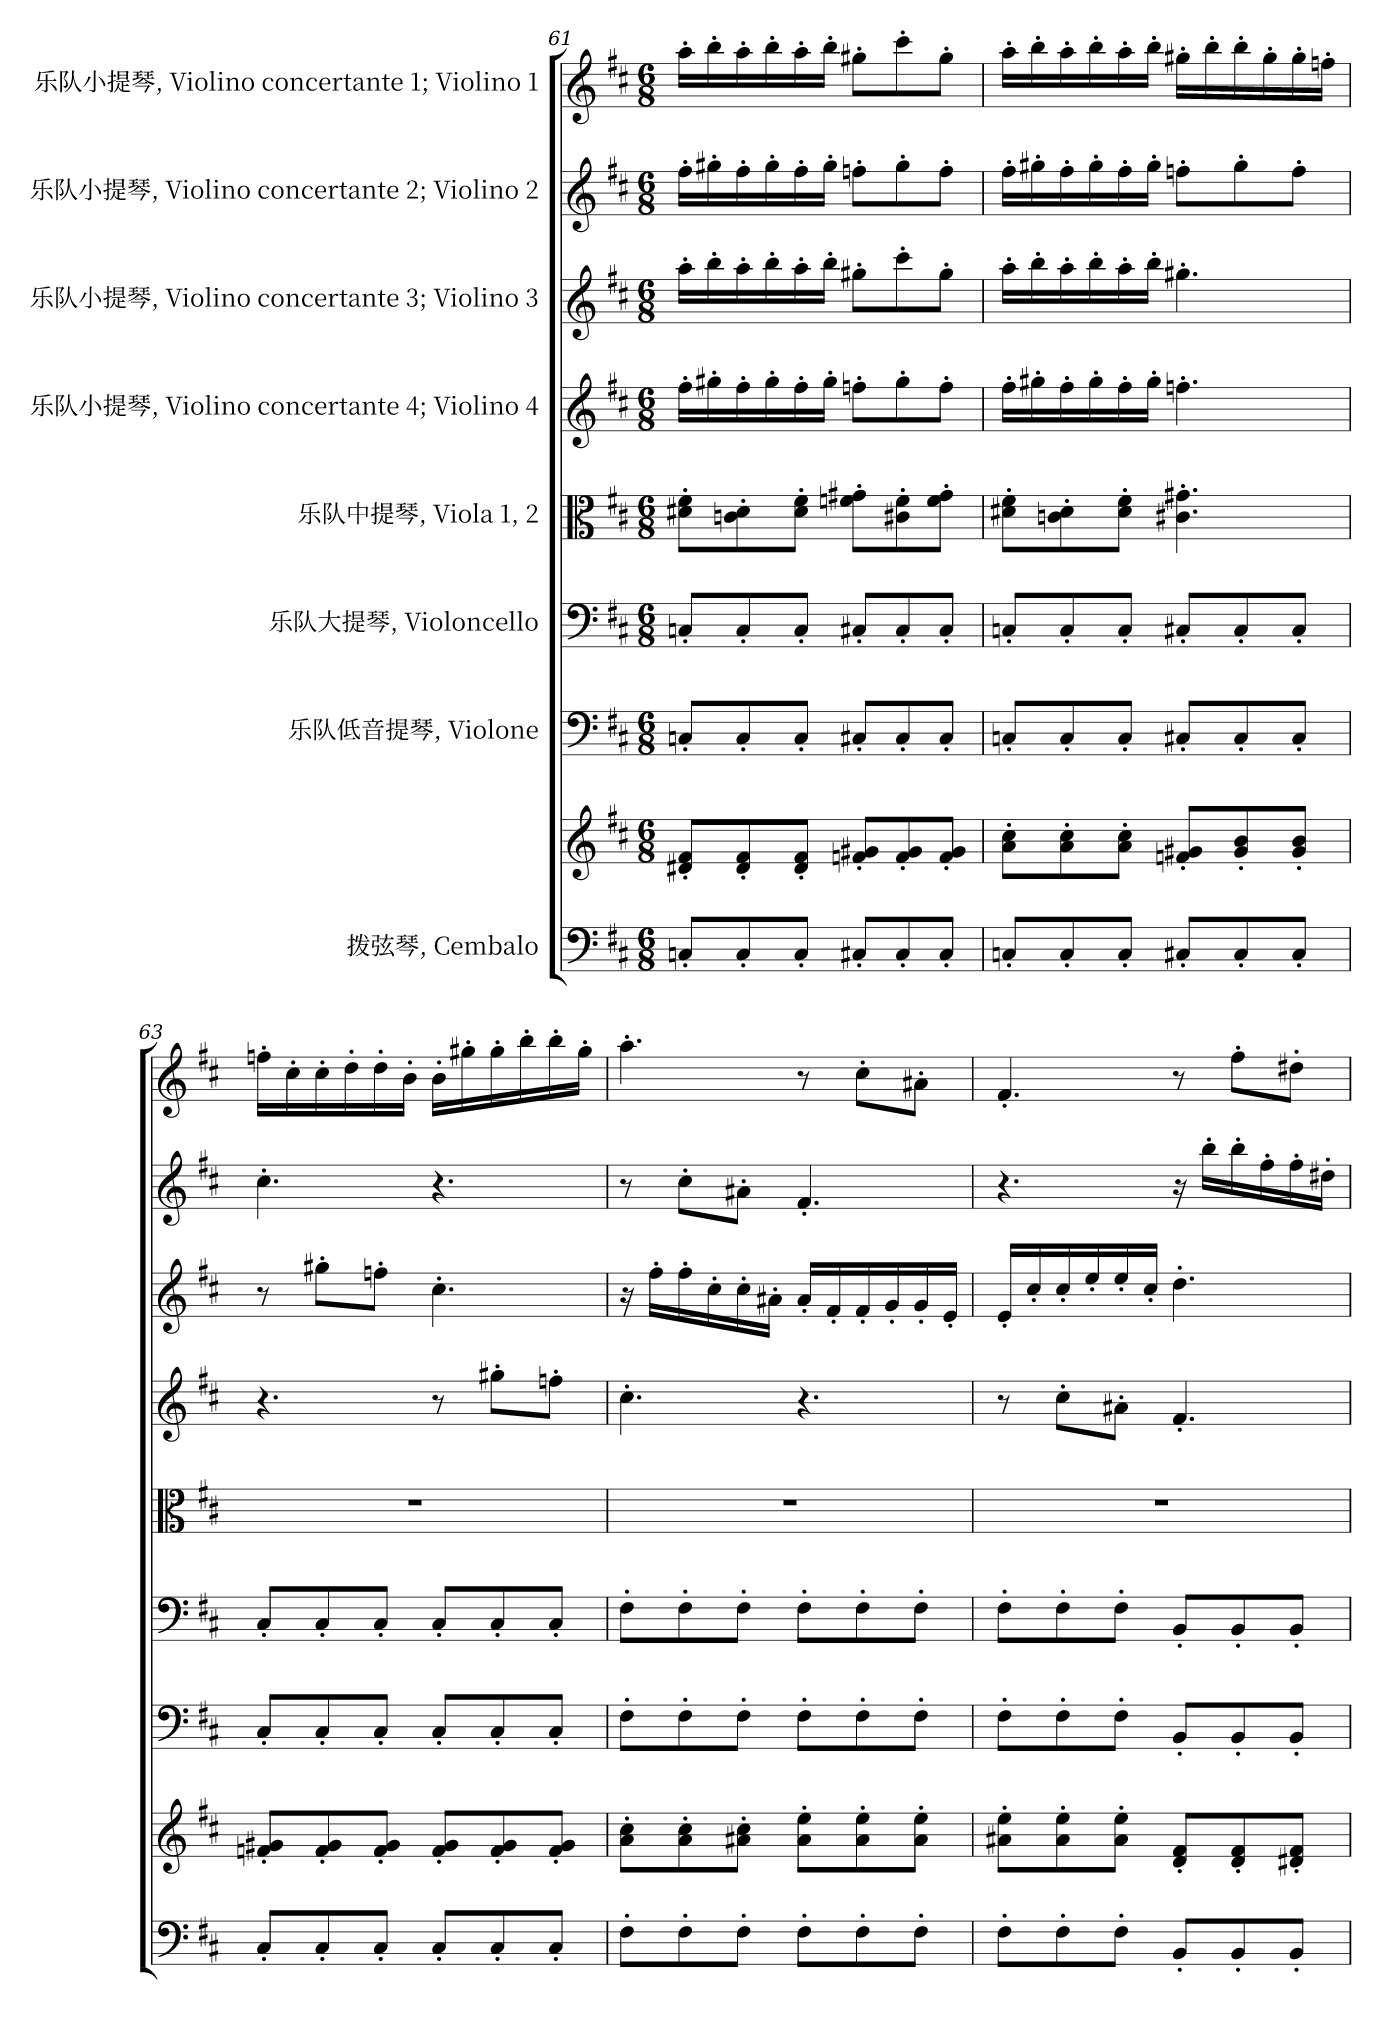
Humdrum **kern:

**kern	**kern	**kern	**kern	**kern	**kern	**kern	**kern	**kern
*part8	*part8	*part7	*part6	*part5	*part4	*part3	*part2	*part1
*staff9	*staff8	*staff7	*staff6	*staff5	*staff4	*staff3	*staff2	*staff1
*I"拨弦琴, Cembalo	*	*I"乐队低音提琴, Violone	*I"乐队大提琴, Violoncello	*I"乐队中提琴, Viola 1, 2	*I"乐队小提琴, Violino concertante 4; Violino 4	*I"乐队小提琴, Violino concertante 3; Violino 3	*I"乐队小提琴, Violino concertante 2; Violino 2	*I"乐队小提琴, Violino concertante 1; Violino 1
*clefF4	*clefG2	*clefF4	*clefF4	*clefC3	*clefG2	*clefG2	*clefG2	*clefG2
*	*	*ITrd7c12	*	*	*	*	*	*
*k[f#c#]	*k[f#c#]	*k[f#c#]	*k[f#c#]	*k[f#c#]	*k[f#c#]	*k[f#c#]	*k[f#c#]	*k[f#c#]
*M6/8	*M6/8	*M6/8	*M6/8	*M6/8	*M6/8	*M6/8	*M6/8	*M6/8
=61	=61	=61	=61	=61	=61	=61	=61	=61
8Cn'/L	8d#X/' 8f#/'L	8CCn'/L	8Cn'/L	8d#X\' 8f#\'L	16ff#'\LL	16aa'\LL	16ff#'\LL	16aa'\LL
.	.	.	.	.	16gg#X'\	16bb'\	16gg#X'\	16bb'\
8C'/	8d#/' 8f#/'	8CC'/	8C'/	8cn\' 8d#\'	16ff#'\	16aa'\	16ff#'\	16aa'\
.	.	.	.	.	16gg#'\	16bb'\	16gg#'\	16bb'\
8C'/J	8d#/' 8f#/'J	8CC'/J	8C'/J	8d#\' 8f#\'J	16ff#'\	16aa'\	16ff#'\	16aa'\
.	.	.	.	.	16gg#'\JJ	16bb'\JJ	16gg#'\JJ	16bb'\JJ
8C#X'/L	8fn/' 8g#X/'L	8CC#X'/L	8C#X'/L	8fn\' 8g#X\'L	8ffn'\L	8gg#X'\L	8ffn'\L	8gg#X'\L
8C#'/	8f/' 8g#/'	8CC#'/	8C#'/	8c#X\' 8f\'	8gg#'\	8ccc#'\	8gg#'\	8ccc#'\
8C#'/J	8f/' 8g#/'J	8CC#'/J	8C#'/J	8f\' 8g#\'J	8ff'\J	8gg#'\J	8ff'\J	8gg#'\J
!!LO:PB:g=z
=62	=62	=62	=62	=62	=62	=62	=62	=62
8Cn'/L	8a\' 8cc#\'L	8CCn'/L	8Cn'/L	8d#X\' 8f#\'L	16ff#'\LL	16aa'\LL	16ff#'\LL	16aa'\LL
.	.	.	.	.	16gg#X'\	16bb'\	16gg#X'\	16bb'\
8C'/	8a\' 8cc#\'	8CC'/	8C'/	8cn\' 8d#\'	16ff#'\	16aa'\	16ff#'\	16aa'\
.	.	.	.	.	16gg#'\	16bb'\	16gg#'\	16bb'\
8C'/J	8a\' 8cc#\'J	8CC'/J	8C'/J	8d#\' 8f#\'J	16ff#'\	16aa'\	16ff#'\	16aa'\
.	.	.	.	.	16gg#'\JJ	16bb'\JJ	16gg#'\JJ	16bb'\JJ
8C#X'/L	8fn/' 8g#X/'L	8CC#X'/L	8C#X'/L	4.c#X\' 4.g#X\'	4.ffn'\	4.gg#X'\	8ffn'\L	16gg#X'\LL
.	.	.	.	.	.	.	.	16bb'\
8C#'/	8g#/' 8b/'	8CC#'/	8C#'/	.	.	.	8gg#'\	16bb'\
.	.	.	.	.	.	.	.	16gg#'\
8C#'/J	8g#/' 8b/'J	8CC#'/J	8C#'/J	.	.	.	8ff'\J	16gg#'\
.	.	.	.	.	.	.	.	16ffn'\JJ
=63	=63	=63	=63	=63	=63	=63	=63	=63
8C#'/L	8fn/' 8g#X/'L	8CC#'/L	8C#'/L	2.r	4.r	8r	4.cc#'\	16ffn'\LL
.	.	.	.	.	.	.	.	16cc#'\
8C#'/	8f/' 8g#/'	8CC#'/	8C#'/	.	.	8gg#X'\L	.	16cc#'\
.	.	.	.	.	.	.	.	16dd'\
8C#'/J	8f/' 8g#/'J	8CC#'/J	8C#'/J	.	.	8ffn'\J	.	16dd'\
.	.	.	.	.	.	.	.	16b'\JJ
8C#'/L	8f/' 8g#/'L	8CC#'/L	8C#'/L	.	8r	4.cc#'\	4.r	16b'\LL
.	.	.	.	.	.	.	.	16gg#X'\
8C#'/	8f/' 8g#/'	8CC#'/	8C#'/	.	8gg#X'\L	.	.	16gg#'\
.	.	.	.	.	.	.	.	16bb'\
8C#'/J	8f/' 8g#/'J	8CC#'/J	8C#'/J	.	8ffn'\J	.	.	16bb'\
.	.	.	.	.	.	.	.	16gg#'\JJ
!!LO:PB:g=z
=64	=64	=64	=64	=64	=64	=64	=64	=64
8F#'\L	8a\' 8cc#\'L	8FF#'\L	8F#'\L	2.r	4.cc#'\	16r	8r	4.aa'\
.	.	.	.	.	.	16ff#'\LL	.	.
8F#'\	8a\' 8cc#\'	8FF#'\	8F#'\	.	.	16ff#'\	8cc#'\L	.
.	.	.	.	.	.	16cc#'\	.	.
8F#'\J	8a#X\' 8cc#\'J	8FF#'\J	8F#'\J	.	.	16cc#'\	8a#X'\J	.
.	.	.	.	.	.	16a#X'\JJ	.	.
8F#'\L	8a#\' 8ee\'L	8FF#'\L	8F#'\L	.	4.r	16a#'/LL	4.f#'/	8r
.	.	.	.	.	.	16f#'/	.	.
8F#'\	8a#\' 8ee\'	8FF#'\	8F#'\	.	.	16f#'/	.	8cc#'\L
.	.	.	.	.	.	16g'/	.	.
8F#'\J	8a#\' 8ee\'J	8FF#'\J	8F#'\J	.	.	16g'/	.	8a#X'\J
.	.	.	.	.	.	16e'/JJ	.	.
=65	=65	=65	=65	=65	=65	=65	=65	=65
8F#'\L	8a#X\' 8ee\'L	8FF#'\L	8F#'\L	2.r	8r	16e'/LL	4.r	4.f#'/
.	.	.	.	.	.	16cc#'/	.	.
8F#'\	8a#\' 8ee\'	8FF#'\	8F#'\	.	8cc#'\L	16cc#'/	.	.
.	.	.	.	.	.	16ee'/	.	.
8F#'\J	8a#\' 8ee\'J	8FF#'\J	8F#'\J	.	8a#X'\J	16ee'/	.	.
.	.	.	.	.	.	16cc#'/JJ	.	.
8BB'/L	8d/' 8f#/'L	8BBB'/L	8BB'/L	.	4.f#'/	4.dd'\	16r	8r
.	.	.	.	.	.	.	16bb'\LL	.
8BB'/	8d/' 8f#/'	8BBB'/	8BB'/	.	.	.	16bb'\	8ff#'\L
.	.	.	.	.	.	.	16ff#'\	.
8BB'/J	8d#X/' 8f#/'J	8BBB'/J	8BB'/J	.	.	.	16ff#'\	8dd#X'\J
.	.	.	.	.	.	.	16dd#X'\JJ	.
=	=	=	=	=	=	=	=	=
*-	*-	*-	*-	*-	*-	*-	*-	*-
